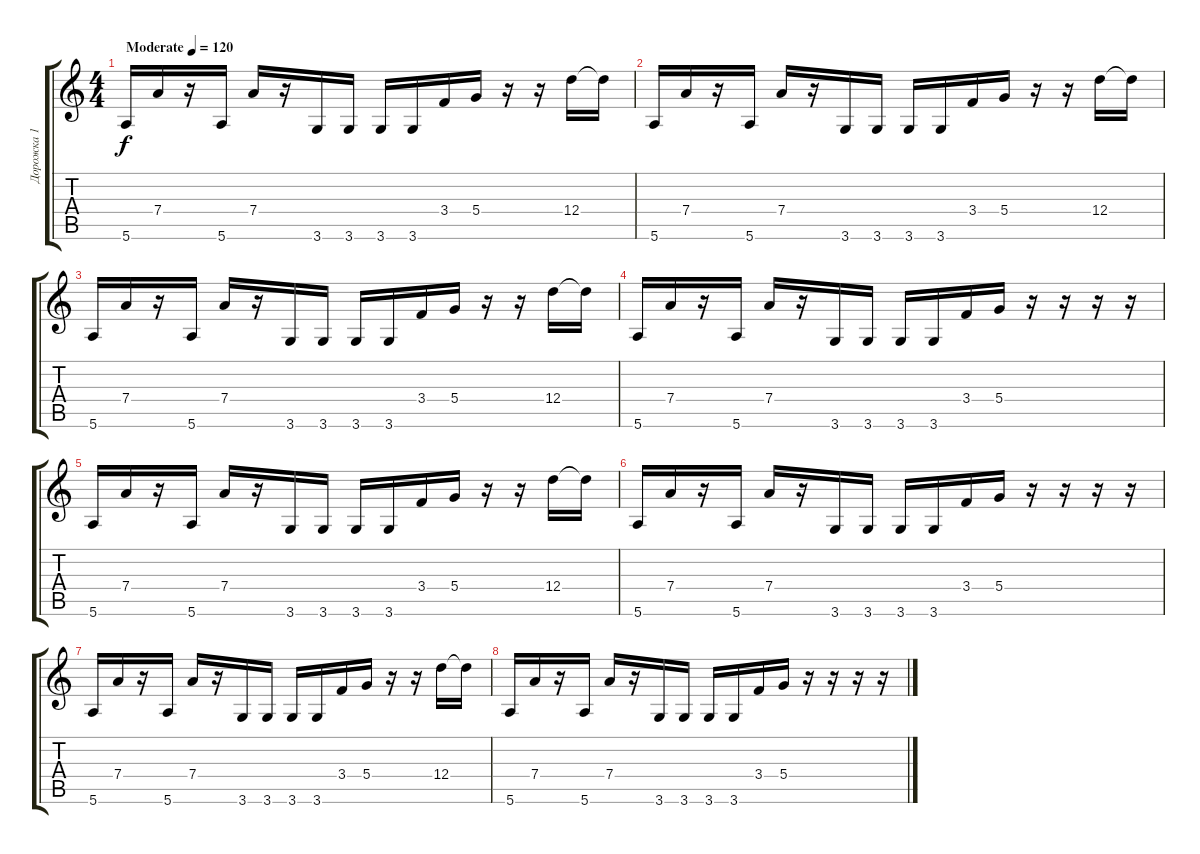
\track ("Дорожка 1" "Дорожка 1") {instrument synthbass1}
\staff {score tabs}
\tuning (E4 B3 G3 D3 A2 E2) {hide}
\ts (4 4)
\tempo (120 "Moderate")
\clef g2
\ks c
5.6.16{dy f instrument synthbass1} 7.4.16 r.16 5.6.16 7.4.16 r.16 3.6.16 3.6.16 3.6.16 3.6.16 3.4.16 5.4.16 r.16 r.16 12.4.16 12.4{t}.16 |
5.6.16 7.4.16 r.16 5.6.16 7.4.16 r.16 3.6.16 3.6.16 3.6.16 3.6.16 3.4.16 5.4.16 r.16 r.16 12.4.16 12.4{t}.16 |
5.6.16 7.4.16 r.16 5.6.16 7.4.16 r.16 3.6.16 3.6.16 3.6.16 3.6.16 3.4.16 5.4.16 r.16 r.16 12.4.16 12.4{t}.16 |
5.6.16 7.4.16 r.16 5.6.16 7.4.16 r.16 3.6.16 3.6.16 3.6.16 3.6.16 3.4.16 5.4.16 r.16 r.16 r.16 r.16 |
5.6.16 7.4.16 r.16 5.6.16 7.4.16 r.16 3.6.16 3.6.16 3.6.16 3.6.16 3.4.16 5.4.16 r.16 r.16 12.4.16 12.4{t}.16 |
5.6.16 7.4.16 r.16 5.6.16 7.4.16 r.16 3.6.16 3.6.16 3.6.16 3.6.16 3.4.16 5.4.16 r.16 r.16 r.16 r.16 |
5.6.16 7.4.16 r.16 5.6.16 7.4.16 r.16 3.6.16 3.6.16 3.6.16 3.6.16 3.4.16 5.4.16 r.16 r.16 12.4.16 12.4{t}.16 |
5.6.16 7.4.16 r.16 5.6.16 7.4.16 r.16 3.6.16 3.6.16 3.6.16 3.6.16 3.4.16 5.4.16 r.16 r.16 r.16 r.16
